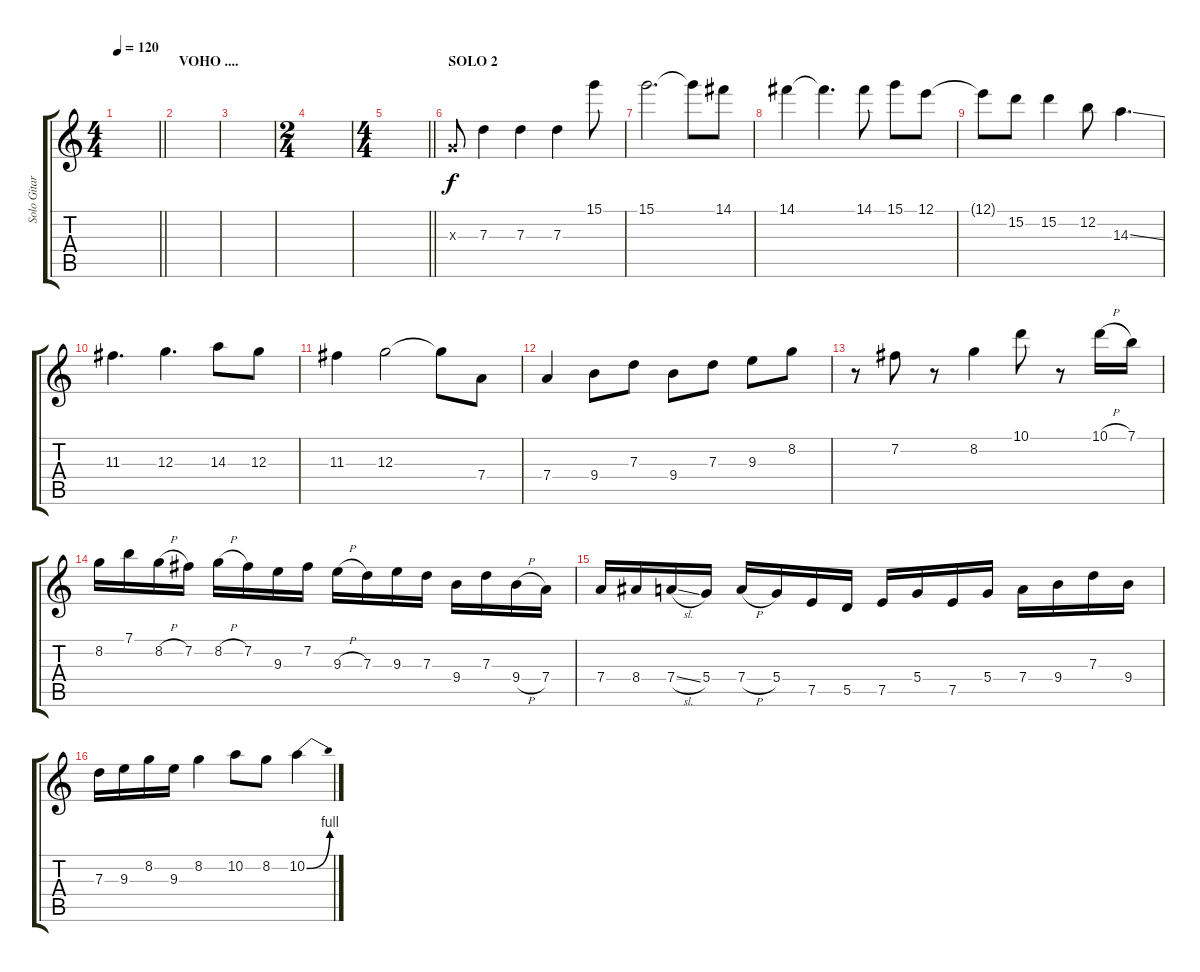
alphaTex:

\track ("Solo Gitar" "Solo Gitar") {instrument overdrivenguitar}
\staff {score tabs}
\tuning (E4 B3 G3 D3 A2 E2) {hide}
\ts (4 4)
\tempo 120
\clef g2
\barLineRight lightlight
\ks c
|
\section ("" "VOHO ....")
|
|
\ts (2 4)
|
\ts (4 4)
\barLineRight lightlight
|
\section ("" "SOLO 2")
0.3{x}.8 7.3.4 7.3.4 7.3.4 15.1.8 |
15.1.2{d} 15.1{t}.8 14.1.8 |
14.1.4 14.1{t}.4{d} 14.1.8 15.1.8 12.1.8 |
12.1{t}.8 15.2.8 15.2.4 12.2.8 14.3{ss}.4{d} |
11.3.4{d} 12.3.4{d} 14.3.8 12.3.8 |
11.3.4 12.3.2 12.3{t}.8 7.4.8 |
7.4.4 9.4.8 7.3.8 9.4.8 7.3.8 9.3.8 8.2.8 |
r.8 7.2.8 r.8 8.2.4 10.1.8 r.8 10.1{h}.16 7.1.16 |
8.2.16 7.1.16 8.2{h}.16 7.2.16 8.2{h}.16 7.2.16 9.3.16 7.2.16 9.3{h}.16 7.3.16 9.3.16 7.3.16 9.4.16 7.3.16 9.4{h}.16 7.4.16 |
7.4.16 8.4.16 7.4{sl}.16 5.4.16 7.4{h}.16 5.4.16 7.5.16 5.5.16 7.5.16 5.4.16 7.5.16 5.4.16 7.4.16 9.4.16 7.3.16 9.4.16 |
7.3.16 9.3.16 8.2.16 9.3.16 8.2.4 10.2.8 8.2.8 10.2{be (bend 0 0 60 4)}.4
